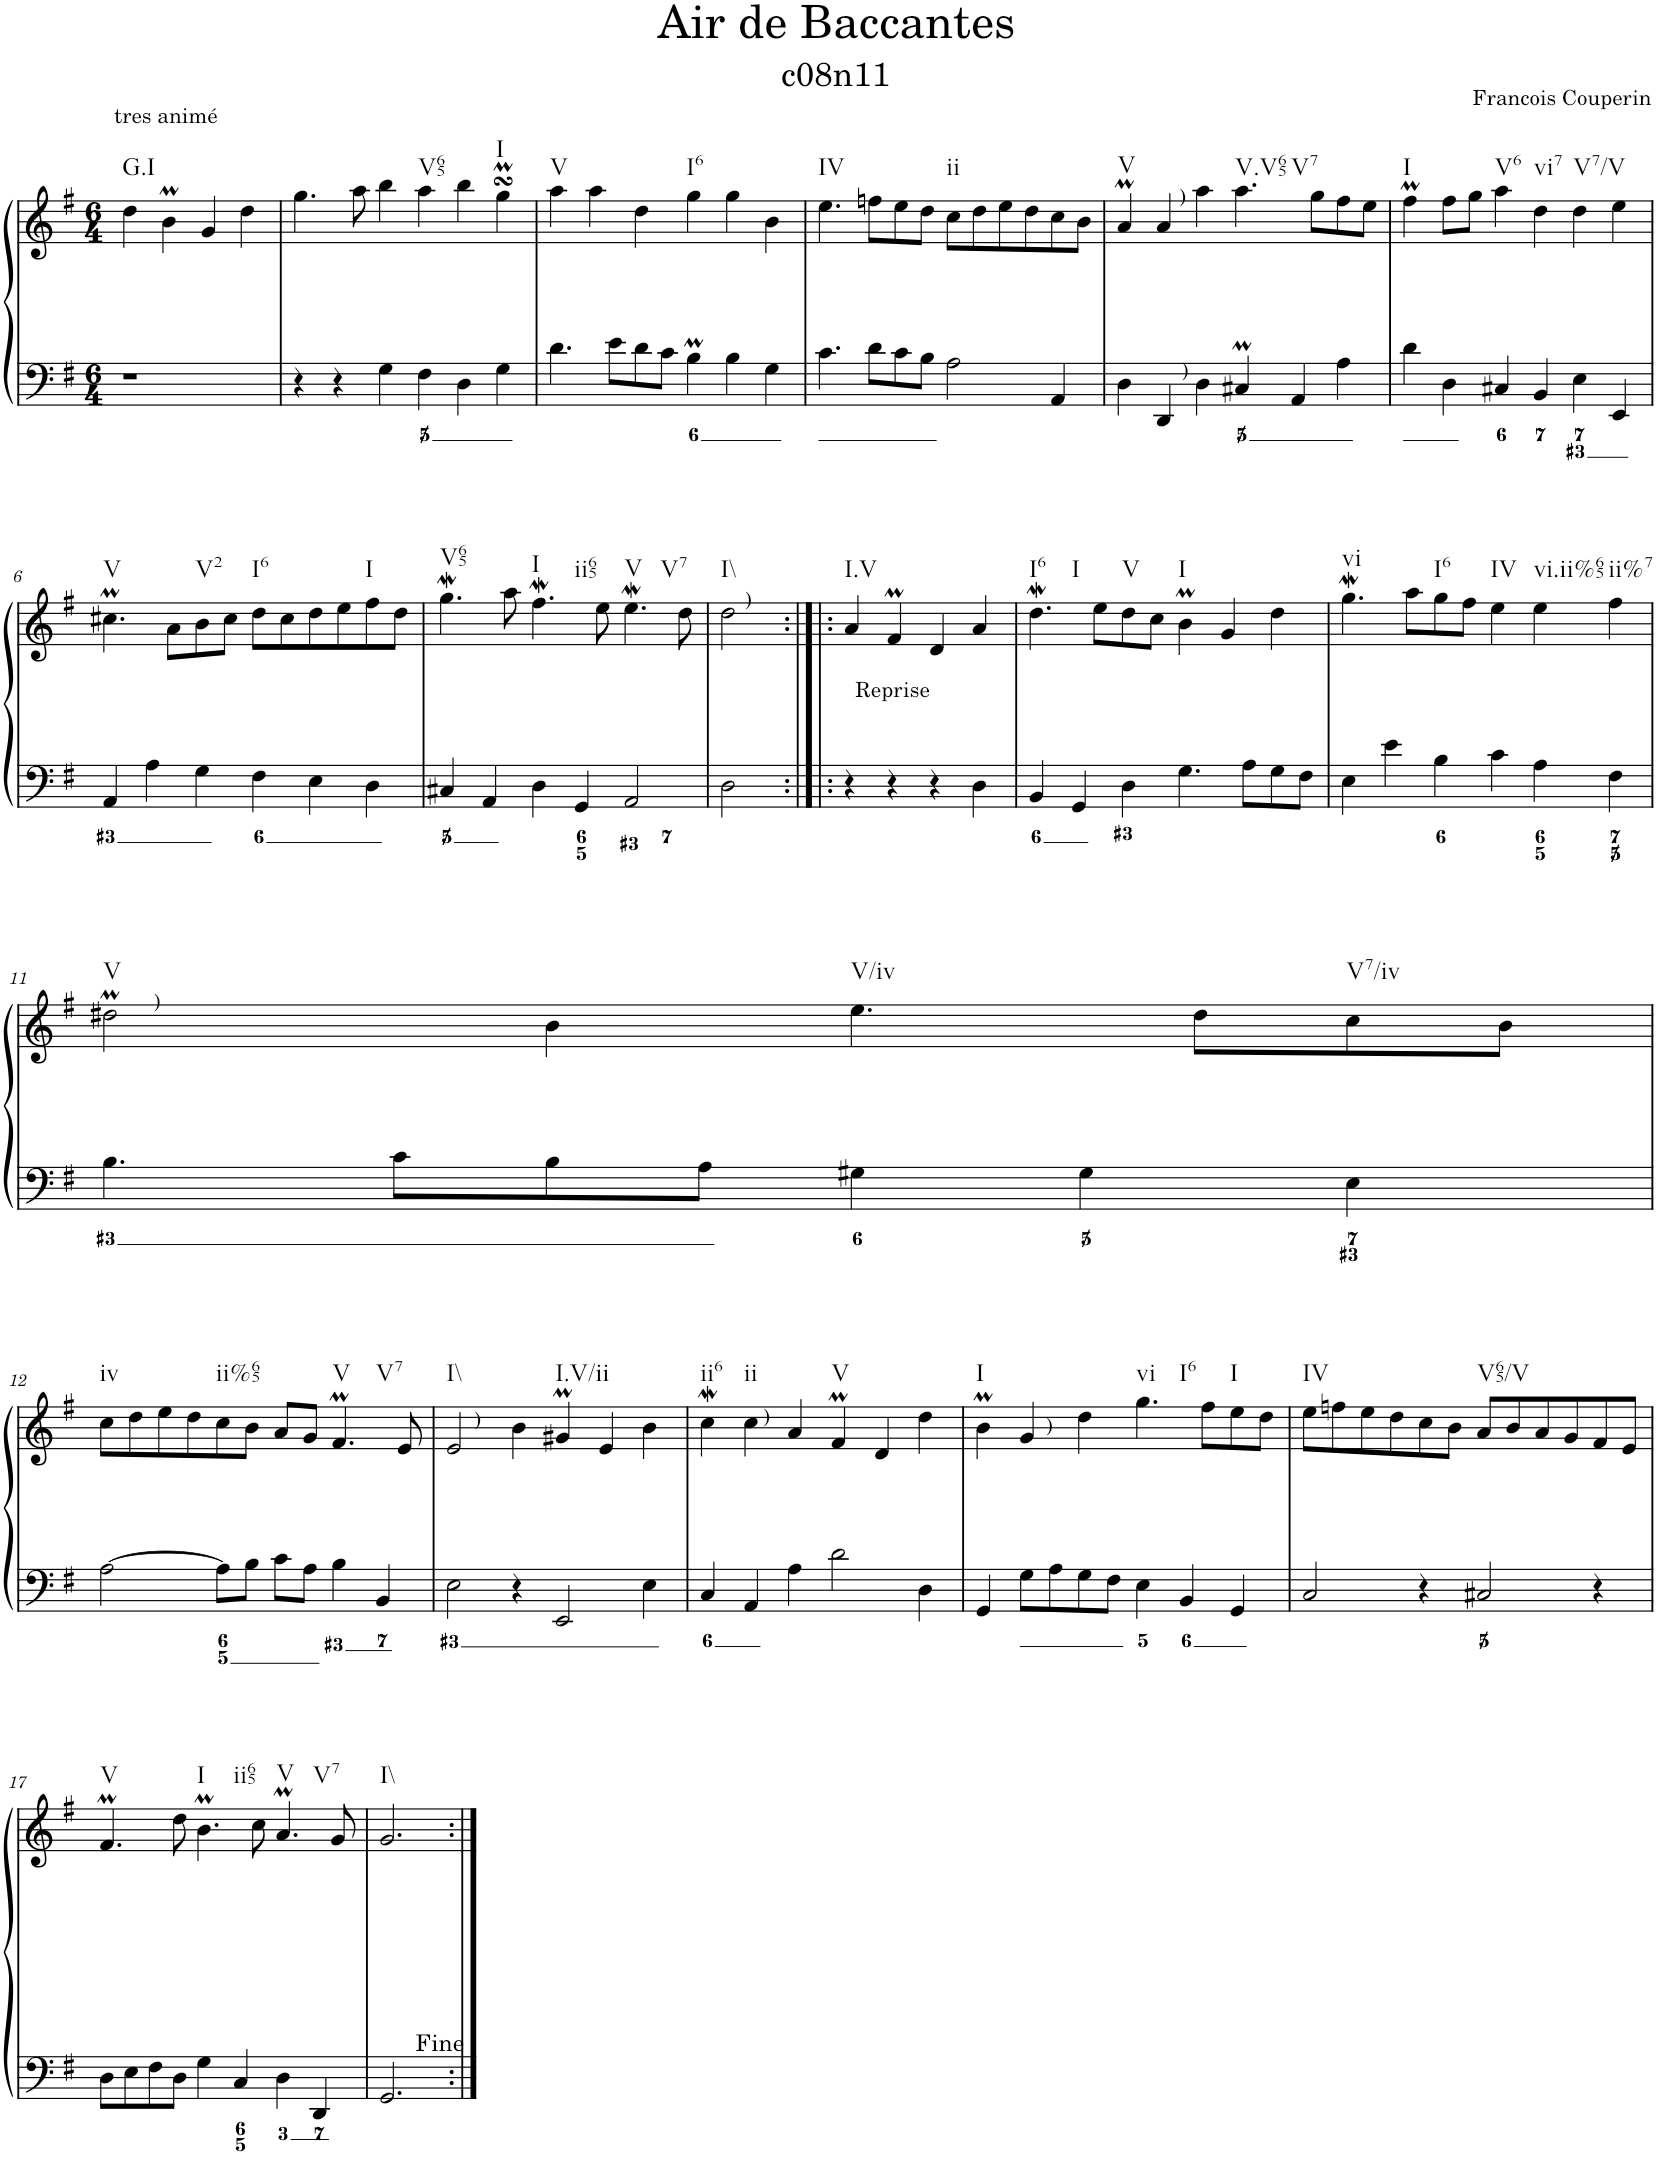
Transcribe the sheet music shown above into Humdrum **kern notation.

**kern	**kern
*part1	*part1
*staff2	*staff1
*I"Piano	*
*I'Pno.	*
*clefF4	*clefG2
*k[f#]	*k[f#]
*M6/4	*M6/4
=	=
!	!LO:TX:a:t=tres animé
!	!LO:TX:b:t=G.I
1r	4dd\
.	4bm\
.	4g/
.	4dd\
=1	=1
4r	4.gg\
4r	.
.	8aa\
4G\	4bb\
!	!LO:TX:b:t=V65
4F#\	4aa\
4D\	4bb\
!	!LO:TX:b:t=I
4G\	4ggMsSSs\
=2	=2
!	!LO:TX:b:t=V
4.d\	4aa\
.	4aa\
8e\L	.
8d\	4dd\
8c\J	.
!	!LO:TX:b:t=I6
4Bm\	4gg\
4B\	4gg\
4G\	4b\
=3	=3
!	!LO:TX:b:t=IV
4.c\	4.ee\
8d\L	8ffn\L
8c\	8ee\
8B\J	8dd\J
!	!LO:TX:b:t=ii
2A\	8cc\L
.	8dd\
.	8ee\
.	8dd\
4AA/	8cc\
.	8b\J
=4	=4
!	!LO:TX:b:t=V
4D\	4aM/
!	!LO:TX:a:t=)
!LO:TX:a:t=)	!
4DD/	4a/
4D\	4aa\
!	!LO:TX:b:t=V.V65
!	!LO:TX:b:t=V7
4C#Xm/	4.aa\
4AA/	.
.	8gg\L
4A\	8ff#\
.	8ee\J
=5	=5
!	!LO:TX:b:t=I
4d\	4ff#m\
4D\	8ff#\L
.	8gg\J
!	!LO:TX:b:t=V6
4C#X/	4aa\
!	!LO:TX:b:t=vi7
4BB/	4dd\
!	!LO:TX:b:t=V7/V
4E\	4dd\
4EE/	4ee\
!!LO:LB:g=z
=6	=6
!	!LO:TX:b:t=V
4AA/	4.cc#Xm\
4A\	.
.	8a\L
!	!LO:TX:b:t=V2
4G\	8b\
.	8cc#\J
!	!LO:TX:b:t=I6
4F#\	8dd\L
.	8cc#\
4E\	8dd\
.	8ee\
!	!LO:TX:b:t=I
4D\	8ff#\
.	8dd\J
=7	=7
!	!LO:TX:b:t=V65
4C#X/	4.ggw\
4AA/	.
.	8aa\
!	!LO:TX:b:t=I
!	!LO:TX:b:t=ii65
4D\	4.ff#W\
4GG/	.
.	8ee\
!	!LO:TX:b:t=V
!	!LO:TX:b:t=V7
2AA/	4.eeW\
.	8dd\
=8	=8
!	!LO:TX:a:t=)
!	!LO:TX:b:t=I\\
2D\	2dd\
=8X1:|!|:	=8X1:|!|:
!	!LO:TX:b:t=I.V
!LO:TX:a:t=Reprise	!
4r	4a/
4r	4f#m/
4r	4d/
4D\	4a/
=9	=9
!	!LO:TX:b:t=I6
!	!LO:TX:b:t=I
4BB/	4.ddW\
4GG/	.
.	8ee\L
!	!LO:TX:b:t=V
4D\	8dd\
.	8cc\J
!	!LO:TX:b:t=I
4.G\	4bm\
.	4g/
8A\L	.
8G\	4dd\
8F#\J	.
=10	=10
!	!LO:TX:b:t=vi
4E\	4.ggw\
4e\	.
.	8aa\L
!	!LO:TX:b:t=I6
4B\	8gg\
.	8ff#\J
!	!LO:TX:b:t=IV
4c\	4ee\
!	!LO:TX:b:t=vi.ii%65
4A\	4ee\
!	!LO:TX:b:t=ii%7
4F#\	4ff#\
!!LO:LB:g=z
=11	=11
!	!LO:TX:a:t=)
!	!LO:TX:b:t=V
4.B\	2dd#Xm\
8c\L	.
8B\	4b\
8A\J	.
!	!LO:TX:b:t=V/iv
4G#X\	4.ee\
4G#\	.
.	8dd#\L
!	!LO:TX:b:t=V7/iv
4E\	8cc\
.	8b\J
!!LO:LB:g=z
=12	=12
!	!LO:TX:b:t=iv
[2A\	8cc\L
.	8dd\
.	8ee\
.	8dd\
!	!LO:TX:b:t=ii%65
8A\L]	8cc\
8B\J	8b\J
8c\L	8a/L
8A\J	8g/J
!	!LO:TX:b:t=V
!	!LO:TX:b:t=V7
4B\	4.f#m/
4BB/	.
.	8e/
=13	=13
!	!LO:TX:a:t=)
!	!LO:TX:b:t=I\\
2E\	2e/
4r	4b\
!	!LO:TX:b:t=I.V/ii
2EE/	4g#Xm/
.	4e/
4E\	4b\
=14	=14
!	!LO:TX:b:t=ii6
4C/	4ccw\
!	!LO:TX:a:t=)
!	!LO:TX:b:t=ii
4AA/	4cc\
4A\	4a/
!	!LO:TX:b:t=V
2d\	4f#m/
.	4d/
4D\	4dd\
=15	=15
!	!LO:TX:b:t=I
4GG/	4bm\
!	!LO:TX:a:t=)
8G\L	4g/
8A\	.
8G\	4dd\
8F#\J	.
!	!LO:TX:b:t=vi
!	!LO:TX:b:t=I6
4E\	4.gg\
4BB/	.
.	8ff#\L
!	!LO:TX:b:t=I
4GG/	8ee\
.	8dd\J
=16	=16
!	!LO:TX:b:t=IV
2C/	8ee\L
.	8ffn\
.	8ee\
.	8dd\
4r	8cc\
.	8b\J
!	!LO:TX:b:t=V65/V
2C#X/	8a/L
.	8b/
.	8a/
.	8g/
4r	8f#/
.	8e/J
!!LO:LB:g=z
=17	=17
!	!LO:TX:b:t=V
8D\L	4.f#m/
8E\	.
8F#\	.
8D\J	8dd\
!	!LO:TX:b:t=I
!	!LO:TX:b:t=ii65
4G\	4.bm\
4C/	.
.	8cc\
!	!LO:TX:b:t=V
!	!LO:TX:b:t=V7
4D\	4.aM/
4DD/	.
.	8g/
=18	=18
!	!LO:TX:b:t=I\\
2.GG/	2.g/
=:|!	=:|!
*-	*-
